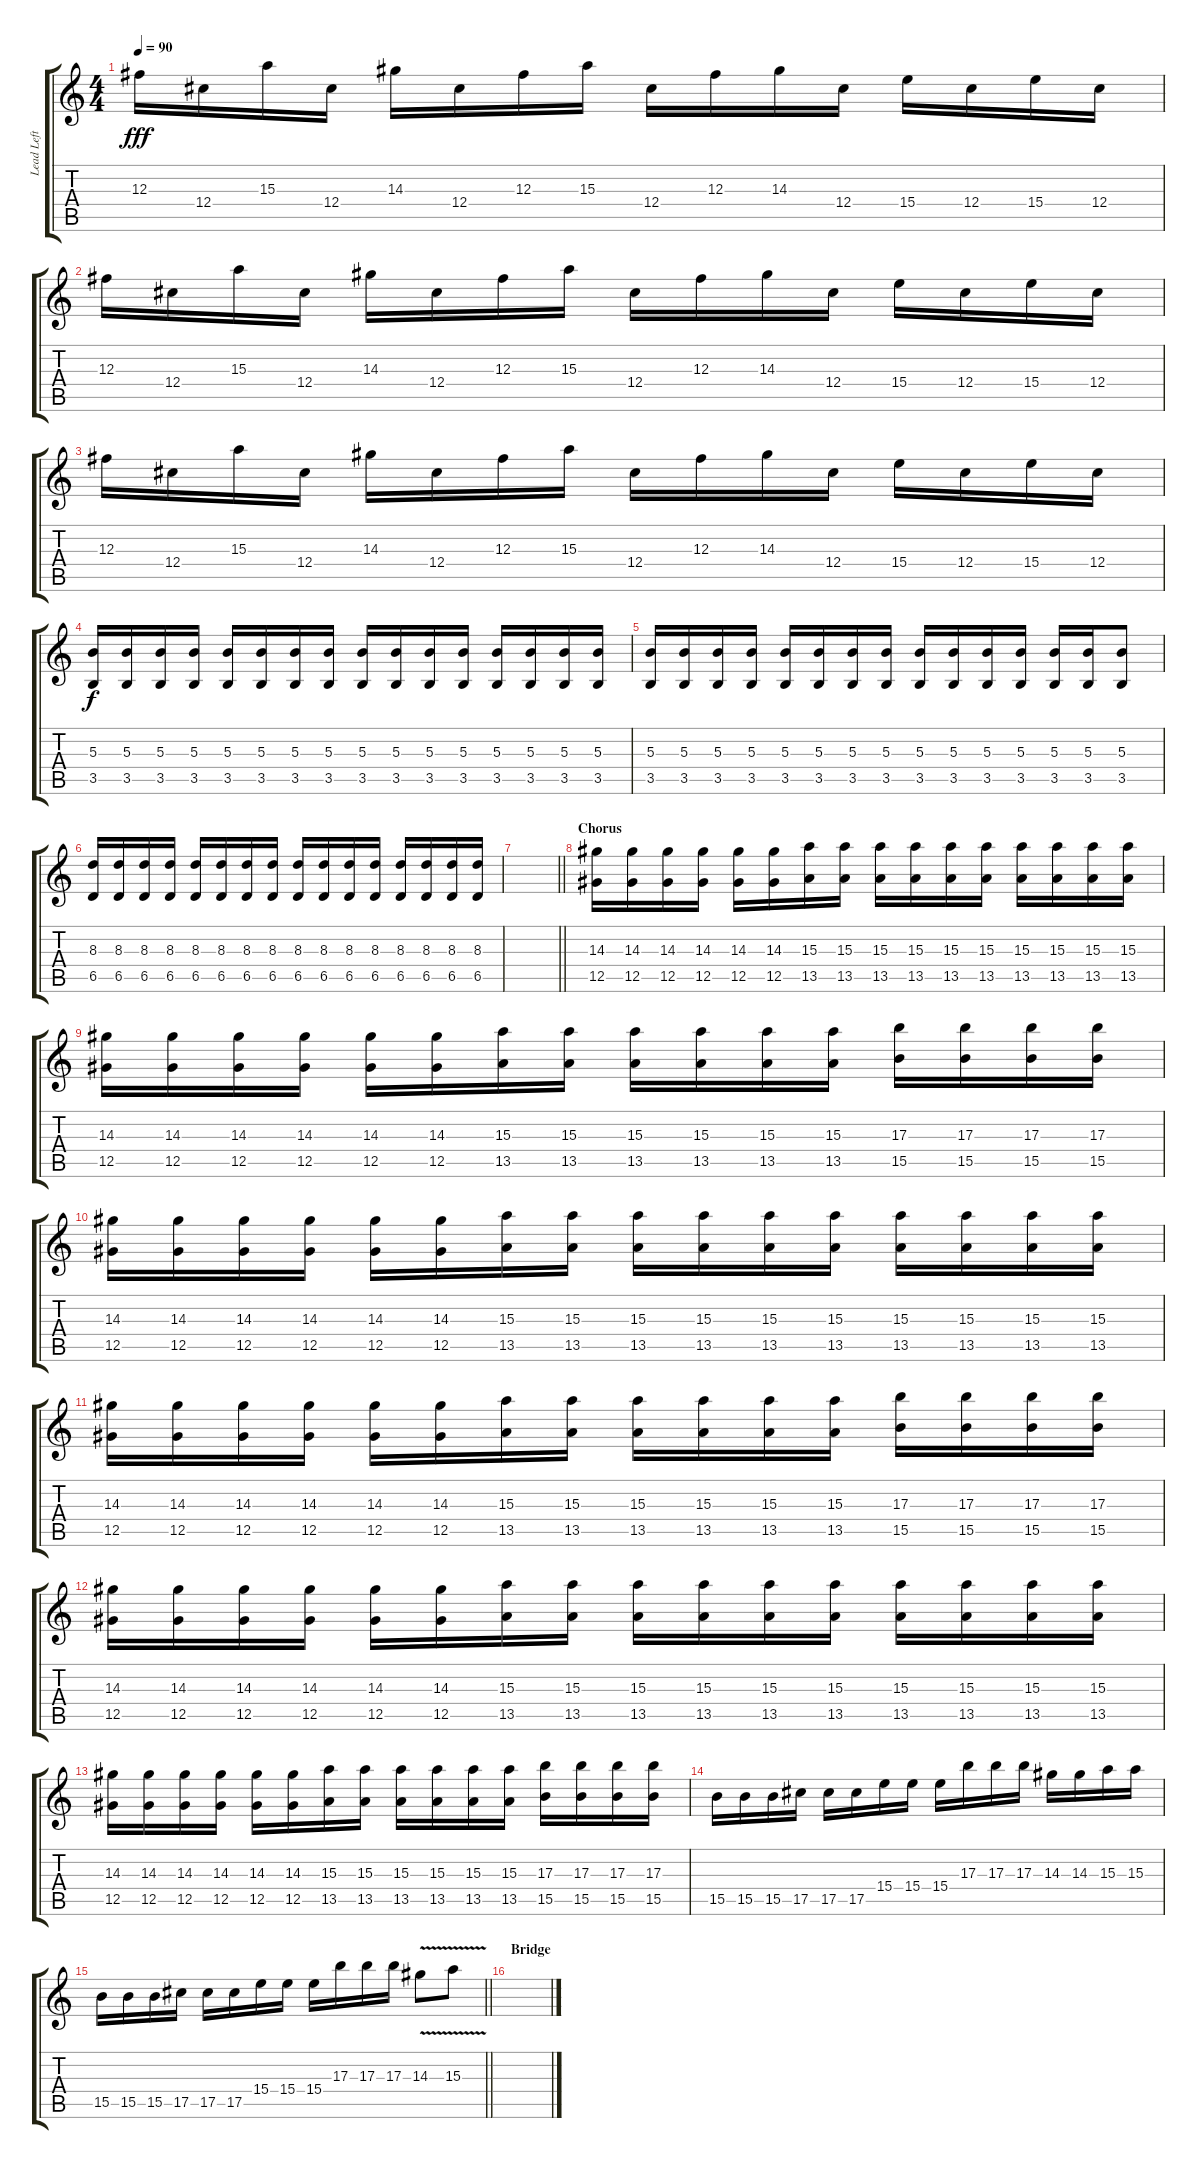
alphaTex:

\track ("Lead Left" "Lead Left") {instrument overdrivenguitar}
\staff {score tabs}
\tuning (Eb4 Bb3 Gb3 Db3 Ab2 Db2) {hide}
\ts (4 4)
\tempo 90
\clef g2
\ks c
12.3.16{dy fff} 12.4.16 15.3.16 12.4.16 14.3.16 12.4.16 12.3.16 15.3.16 12.4.16 12.3.16 14.3.16 12.4.16 15.4.16 12.4.16 15.4.16 12.4.16 |
12.3.16 12.4.16 15.3.16 12.4.16 14.3.16 12.4.16 12.3.16 15.3.16 12.4.16 12.3.16 14.3.16 12.4.16 15.4.16 12.4.16 15.4.16 12.4.16 |
12.3.16 12.4.16 15.3.16 12.4.16 14.3.16 12.4.16 12.3.16 15.3.16 12.4.16 12.3.16 14.3.16 12.4.16 15.4.16 12.4.16 15.4.16 12.4.16 |
(5.3 3.5).16{dy f} (5.3 3.5).16 (5.3 3.5).16 (5.3 3.5).16 (5.3 3.5).16 (5.3 3.5).16 (5.3 3.5).16 (5.3 3.5).16 (5.3 3.5).16 (5.3 3.5).16 (5.3 3.5).16 (5.3 3.5).16 (5.3 3.5).16 (5.3 3.5).16 (5.3 3.5).16 (5.3 3.5).16 |
(5.3 3.5).16 (5.3 3.5).16 (5.3 3.5).16 (5.3 3.5).16 (5.3 3.5).16 (5.3 3.5).16 (5.3 3.5).16 (5.3 3.5).16 (5.3 3.5).16 (5.3 3.5).16 (5.3 3.5).16 (5.3 3.5).16 (5.3 3.5).16 (5.3 3.5).16 (5.3 3.5).8 |
(8.3 6.5).16 (8.3 6.5).16 (8.3 6.5).16 (8.3 6.5).16 (8.3 6.5).16 (8.3 6.5).16 (8.3 6.5).16 (8.3 6.5).16 (8.3 6.5).16 (8.3 6.5).16 (8.3 6.5).16 (8.3 6.5).16 (8.3 6.5).16 (8.3 6.5).16 (8.3 6.5).16 (8.3 6.5).16 |
\barLineRight lightlight
|
\section ("" "Chorus")
(14.3 12.5).16 (14.3 12.5).16 (14.3 12.5).16 (14.3 12.5).16 (14.3 12.5).16 (14.3 12.5).16 (15.3 13.5).16 (15.3 13.5).16 (15.3 13.5).16 (15.3 13.5).16 (15.3 13.5).16 (15.3 13.5).16 (15.3 13.5).16 (15.3 13.5).16 (15.3 13.5).16 (15.3 13.5).16 |
(14.3 12.5).16 (14.3 12.5).16 (14.3 12.5).16 (14.3 12.5).16 (14.3 12.5).16 (14.3 12.5).16 (15.3 13.5).16 (15.3 13.5).16 (15.3 13.5).16 (15.3 13.5).16 (15.3 13.5).16 (15.3 13.5).16 (17.3 15.5).16 (17.3 15.5).16 (17.3 15.5).16 (17.3 15.5).16 |
(14.3 12.5).16 (14.3 12.5).16 (14.3 12.5).16 (14.3 12.5).16 (14.3 12.5).16 (14.3 12.5).16 (15.3 13.5).16 (15.3 13.5).16 (15.3 13.5).16 (15.3 13.5).16 (15.3 13.5).16 (15.3 13.5).16 (15.3 13.5).16 (15.3 13.5).16 (15.3 13.5).16 (15.3 13.5).16 |
(14.3 12.5).16 (14.3 12.5).16 (14.3 12.5).16 (14.3 12.5).16 (14.3 12.5).16 (14.3 12.5).16 (15.3 13.5).16 (15.3 13.5).16 (15.3 13.5).16 (15.3 13.5).16 (15.3 13.5).16 (15.3 13.5).16 (17.3 15.5).16 (17.3 15.5).16 (17.3 15.5).16 (17.3 15.5).16 |
(14.3 12.5).16 (14.3 12.5).16 (14.3 12.5).16 (14.3 12.5).16 (14.3 12.5).16 (14.3 12.5).16 (15.3 13.5).16 (15.3 13.5).16 (15.3 13.5).16 (15.3 13.5).16 (15.3 13.5).16 (15.3 13.5).16 (15.3 13.5).16 (15.3 13.5).16 (15.3 13.5).16 (15.3 13.5).16 |
(14.3 12.5).16 (14.3 12.5).16 (14.3 12.5).16 (14.3 12.5).16 (14.3 12.5).16 (14.3 12.5).16 (15.3 13.5).16 (15.3 13.5).16 (15.3 13.5).16 (15.3 13.5).16 (15.3 13.5).16 (15.3 13.5).16 (17.3 15.5).16 (17.3 15.5).16 (17.3 15.5).16 (17.3 15.5).16 |
15.5.16 15.5.16 15.5.16 17.5.16 17.5.16 17.5.16 15.4.16 15.4.16 15.4.16 17.3.16 17.3.16 17.3.16 14.3.16 14.3.16 15.3.16 15.3.16 |
\barLineRight lightlight
15.5.16 15.5.16 15.5.16 17.5.16 17.5.16 17.5.16 15.4.16 15.4.16 15.4.16 17.3.16 17.3.16 17.3.16 14.3{v}.8 15.3{v}.8 |
\section ("" "Bridge")
